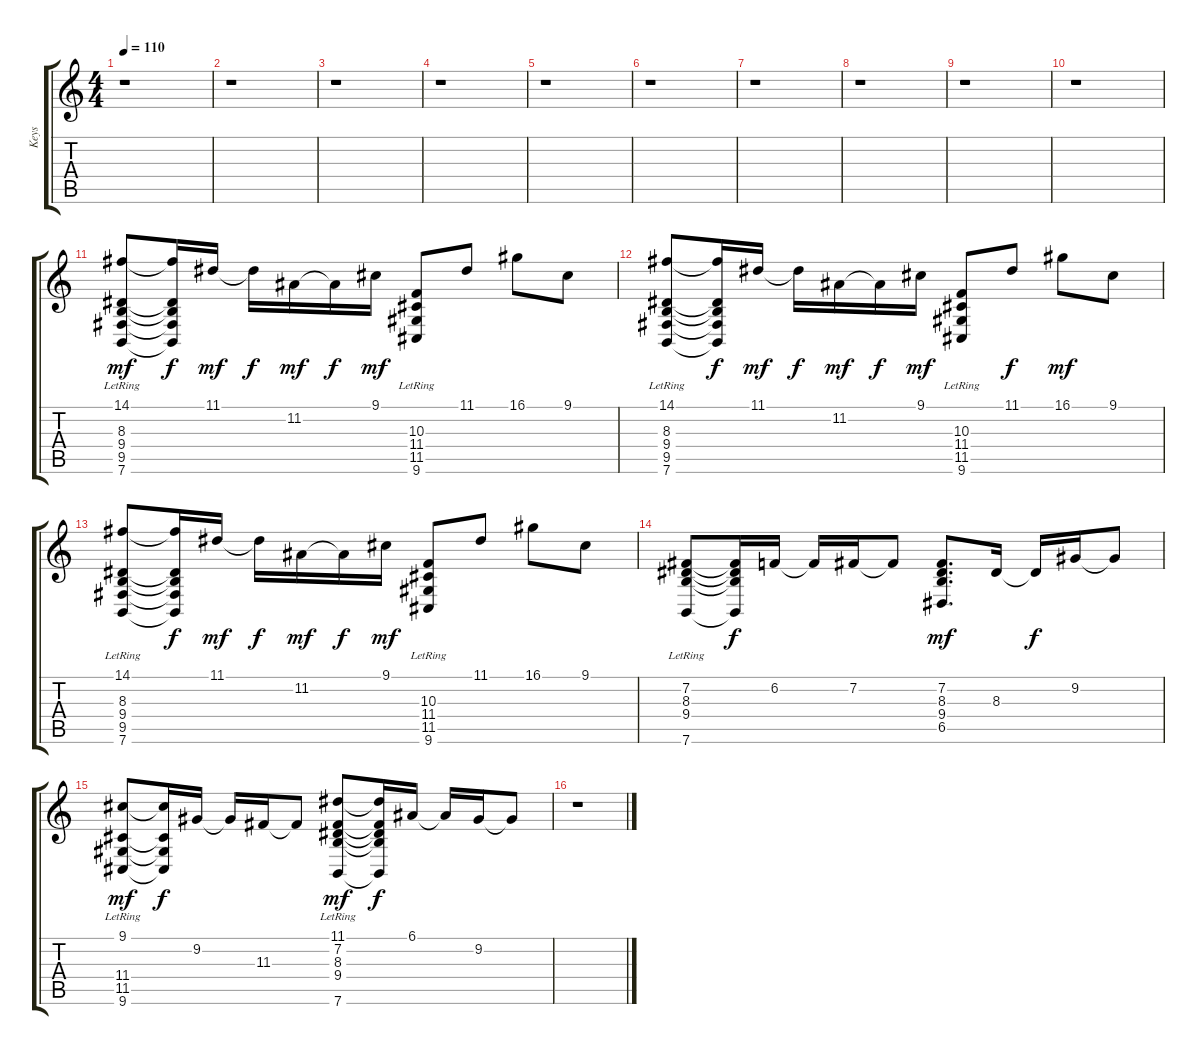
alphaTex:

\track ("Keys" "Keys") {instrument acousticgrandpiano}
\staff {score tabs}
\tuning (E4 B3 G3 D3 A2 E2) {hide}
\ts (4 4)
\tempo 110
\clef g2
\ks c
r.1{dy f} |
r.1 |
r.1 |
r.1 |
r.1 |
r.1 |
r.1 |
r.1 |
r.1 |
r.1{volume 14} |
(14.1 8.3{lr} 9.4{lr} 9.5{lr} 7.6{lr}).8{dy mf instrument acousticgrandpiano} (14.1{t} 8.3{t} 9.4{t} 9.5{t} 7.6{t}).16{dy f} 11.1.16{dy mf} 11.1{t}.16{dy f} 11.2.16{dy mf} 11.2{t}.16{dy f} 9.1.16{dy mf} (10.3{lr} 11.4{lr} 11.5{lr} 9.6{lr}).8 11.1.8 16.1.8 9.1.8 |
(14.1 8.3{lr} 9.4{lr} 9.5{lr} 7.6{lr}).8 (14.1{t} 8.3{t} 9.4{t} 9.5{t} 7.6{t}).16{dy f} 11.1.16{dy mf} 11.1{t}.16{dy f} 11.2.16{dy mf} 11.2{t}.16{dy f} 9.1.16{dy mf} (10.3{lr} 11.4{lr} 11.5{lr} 9.6{lr}).8 11.1.8{dy f} 16.1.8{dy mf} 9.1.8 |
(14.1 8.3{lr} 9.4{lr} 9.5{lr} 7.6{lr}).8 (14.1{t} 8.3{t} 9.4{t} 9.5{t} 7.6{t}).16{dy f} 11.1.16{dy mf} 11.1{t}.16{dy f} 11.2.16{dy mf} 11.2{t}.16{dy f} 9.1.16{dy mf} (10.3{lr} 11.4{lr} 11.5{lr} 9.6{lr}).8 11.1.8 16.1.8 9.1.8 |
(7.2 8.3{lr} 9.4{lr} 7.6{lr}).8 (7.2{t} 8.3{t} 9.4{t} 7.6{t}).16{dy f} 6.2.16 6.2{t}.16 7.2.16 7.2{t}.8 (7.2 8.3 9.4 6.5).8{d dy mf} 8.3.16 8.3{t}.16{dy f} 9.2.16 9.2{t}.8 |
(9.1 11.4{lr} 11.5{lr} 9.6{lr}).8{dy mf} (9.1{t} 11.4{t} 11.5{t} 9.6{t}).16{dy f} 9.2.16 9.2{t}.16 11.3.16 11.3{t}.8 (11.1 7.2{lr} 8.3{lr} 9.4{lr} 7.6{lr}).8{dy mf} (11.1{t} 7.2{t} 8.3{t} 9.4{t} 7.6{t}).16{dy f} 6.1.16 6.1{t}.16 9.2.16 9.2{t}.8 |
r.1
